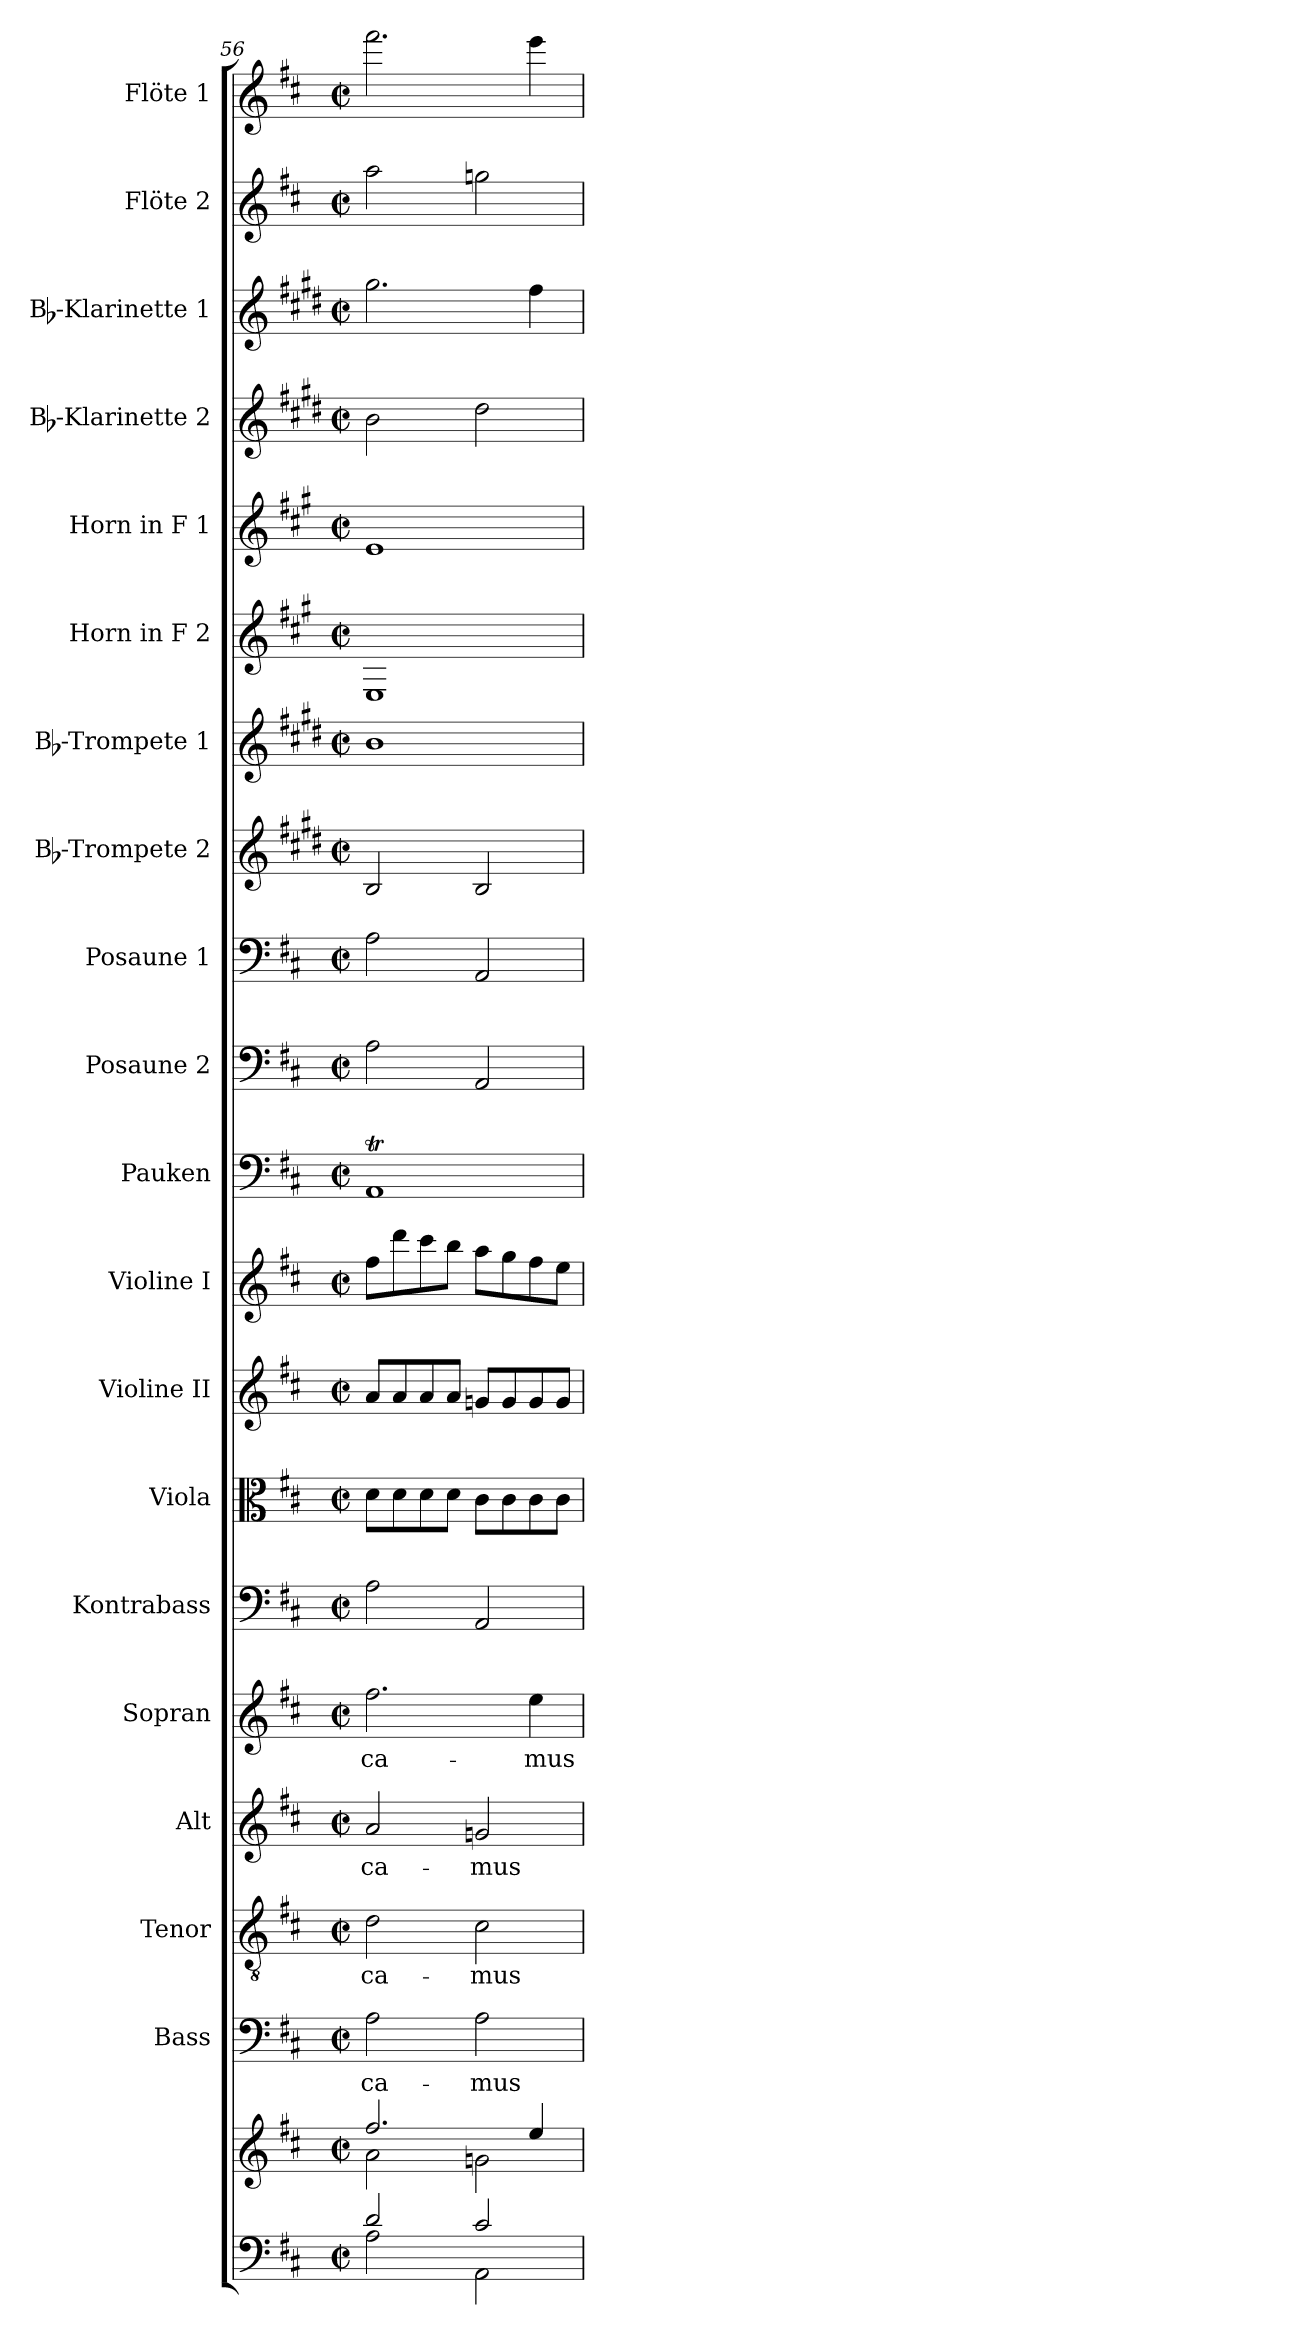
**kern	**kern	**kern	**text	**kern	**text	**kern	**text	**kern	**text	**kern	**kern	**kern	**kern	**kern	**kern	**kern	**kern	**kern	**kern	**kern	**kern	**kern	**kern	**kern
*part20	*part20	*part19	*part19	*part18	*part18	*part17	*part17	*part16	*part16	*part15	*part14	*part13	*part12	*part11	*part10	*part9	*part8	*part7	*part6	*part5	*part4	*part3	*part2	*part1
*staff21	*staff20	*staff19	*staff19	*staff18	*staff18	*staff17	*staff17	*staff16	*staff16	*staff15	*staff14	*staff13	*staff12	*staff11	*staff10	*staff9	*staff8	*staff7	*staff6	*staff5	*staff4	*staff3	*staff2	*staff1
*	*	*I"Bass	*	*I"Tenor	*	*I"Alt	*	*I"Sopran	*	*I"Kontrabass	*I"Viola	*I"Violine II	*I"Violine I	*I"Pauken	*I"Posaune 2	*I"Posaune 1	*I"Bb-Trompete 2	*I"Bb-Trompete 1	*I"Horn in F 2	*I"Horn in F 1	*I"Bb-Klarinette 2	*I"Bb-Klarinette 1	*I"Flöte 2	*I"Flöte 1
*	*	*I'B.	*	*I'T.	*	*I'A.	*	*I'S.	*	*I'Kb.	*I'Vla.	*I'Vl. II	*I'Vl. I	*I'Pk.	*I'Pos. 2	*I'Pos. 1	*I'Bb Trp. 2	*I'Bb Trp. 1	*	*	*I'Bb Kl. 2	*I'Bb Kl. 1	*I'Fl. 2	*I'Fl. 1
!!LO:PB:g=z
*clefF4	*clefG2	*clefF4	*	*clefGv2	*	*clefG2	*	*clefG2	*	*clefF4	*clefC3	*clefG2	*clefG2	*clefF4	*clefF4	*clefF4	*clefG2	*clefG2	*clefG2	*clefG2	*clefG2	*clefG2	*clefG2	*clefG2
*	*	*	*	*	*	*	*	*	*	*ITrd7c12	*	*	*	*	*	*	*ITrd1c2	*ITrd1c2	*ITrd4c7	*ITrd4c7	*ITrd1c2	*ITrd1c2	*	*
*k[f#c#]	*k[f#c#]	*k[f#c#]	*	*k[f#c#]	*	*k[f#c#]	*	*k[f#c#]	*	*k[f#c#]	*k[f#c#]	*k[f#c#]	*k[f#c#]	*k[f#c#]	*k[f#c#]	*k[f#c#]	*k[f#c#]	*k[f#c#]	*k[f#c#]	*k[f#c#]	*k[f#c#]	*k[f#c#]	*k[f#c#]	*k[f#c#]
*D:	*D:	*D:	*	*D:	*	*D:	*	*D:	*	*D:	*D:	*D:	*D:	*D:	*D:	*D:	*D:	*D:	*D:	*D:	*D:	*D:	*D:	*D:
*M2/2	*M2/2	*M2/2	*	*M2/2	*	*M2/2	*	*M2/2	*	*M2/2	*M2/2	*M2/2	*M2/2	*M2/2	*M2/2	*M2/2	*M2/2	*M2/2	*M2/2	*M2/2	*M2/2	*M2/2	*M2/2	*M2/2
*met(c|)	*met(c|)	*met(c|)	*	*met(c|)	*	*met(c|)	*	*met(c|)	*	*met(c|)	*met(c|)	*met(c|)	*met(c|)	*met(c|)	*met(c|)	*met(c|)	*met(c|)	*met(c|)	*met(c|)	*met(c|)	*met(c|)	*met(c|)	*met(c|)	*met(c|)
=56	=56	=56	=56	=56	=56	=56	=56	=56	=56	=56	=56	=56	=56	=56	=56	=56	=56	=56	=56	=56	=56	=56	=56	=56
*^	*^	*	*	*	*	*	*	*	*	*	*	*	*	*	*	*	*	*	*	*	*	*	*	*
!	!	!	!	!	!LO:LY:b	!	!LO:LY:b	!	!LO:LY:b	!	!LO:LY:b	!	!	!	!	!	!	!	!	!	!	!	!	!	!	!
2d/	2A\	2.ff#/	2a\	2A\	-ca-	2d\	-ca-	2a/	-ca-	2.ff#\	-ca-	2AA\	8d\L	8a/L	8ff#\L	1AAT	2A\	2A\	2A/	1a	1AA	1A	2a\	2.ff#\	2aa\	2.fff#\
.	.	.	.	.	.	.	.	.	.	.	.	.	8d\	8a/	8ddd\	.	.	.	.	.	.	.	.	.	.	.
.	.	.	.	.	.	.	.	.	.	.	.	.	8d\	8a/	8ccc#\	.	.	.	.	.	.	.	.	.	.	.
.	.	.	.	.	.	.	.	.	.	.	.	.	8d\J	8a/J	8bb\J	.	.	.	.	.	.	.	.	.	.	.
!	!	!	!	!	!LO:LY:b	!	!LO:LY:b	!	!LO:LY:b	!	!	!	!	!	!	!	!	!	!	!	!	!	!	!	!	!
2c#/	2AA\	.	2gn\	2A\	-mus	2c#\	-mus	2gn/	-mus	.	.	2AAA/	8c#\L	8gn/L	8aa\L	.	2AA/	2AA/	2A/	.	.	.	2cc#\	.	2ggn\	.
.	.	.	.	.	.	.	.	.	.	.	.	.	8c#\	8g/	8gg\	.	.	.	.	.	.	.	.	.	.	.
!	!	!	!	!	!	!	!	!	!	!	!LO:LY:b	!	!	!	!	!	!	!	!	!	!	!	!	!	!	!
.	.	4ee/	.	.	.	.	.	.	.	4ee\	-mus	.	8c#\	8g/	8ff#\	.	.	.	.	.	.	.	.	4ee\	.	4eee\
.	.	.	.	.	.	.	.	.	.	.	.	.	8c#\J	8g/J	8ee\J	.	.	.	.	.	.	.	.	.	.	.
*v	*v	*	*	*	*	*	*	*	*	*	*	*	*	*	*	*	*	*	*	*	*	*	*	*	*	*
*	*v	*v	*	*	*	*	*	*	*	*	*	*	*	*	*	*	*	*	*	*	*	*	*	*	*
=	=	=	=	=	=	=	=	=	=	=	=	=	=	=	=	=	=	=	=	=	=	=	=	=
*-	*-	*-	*-	*-	*-	*-	*-	*-	*-	*-	*-	*-	*-	*-	*-	*-	*-	*-	*-	*-	*-	*-	*-	*-
